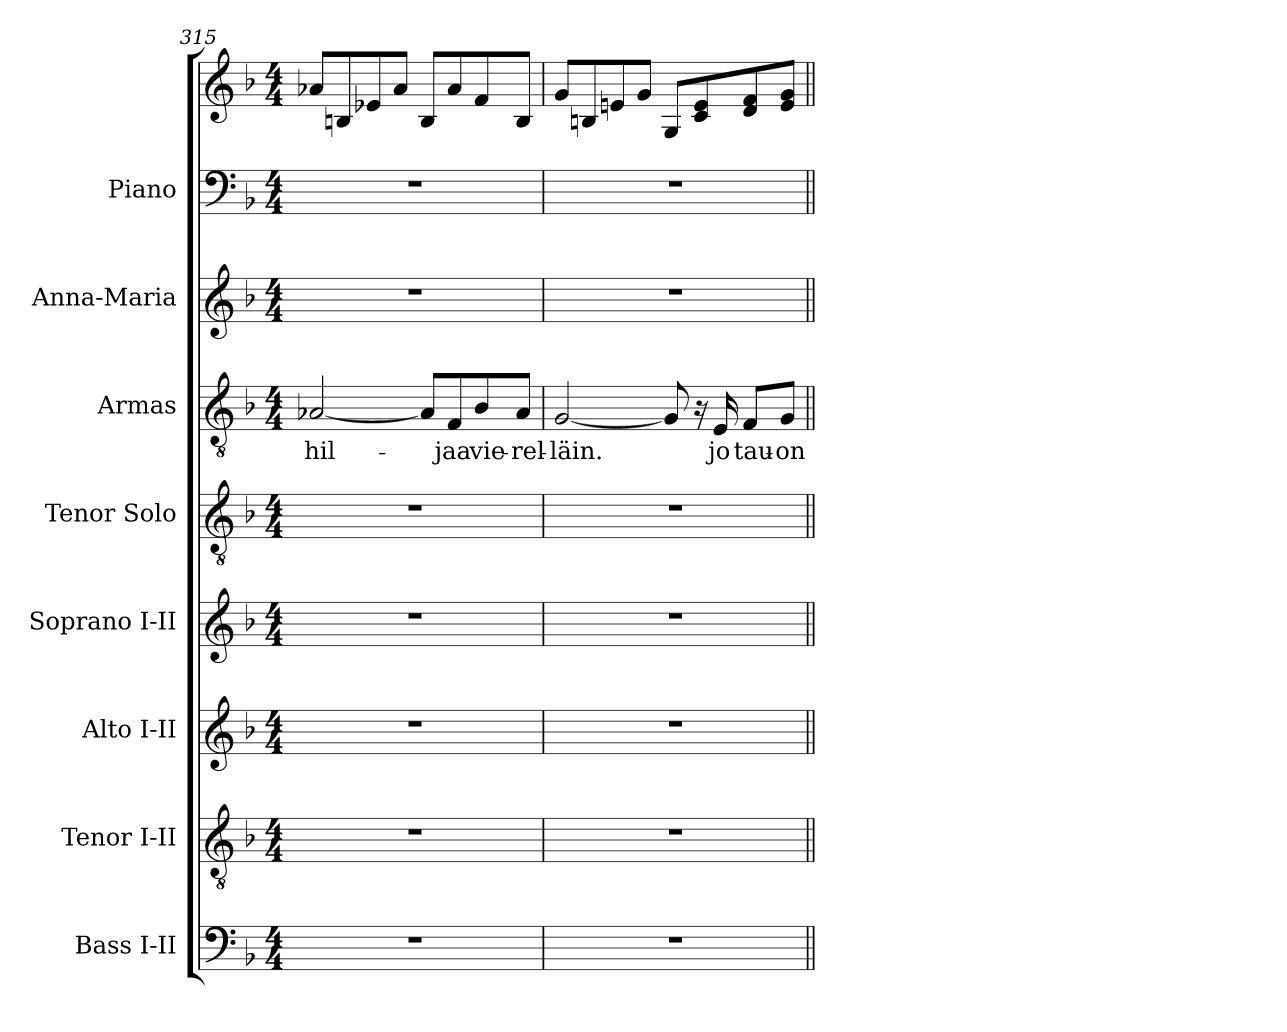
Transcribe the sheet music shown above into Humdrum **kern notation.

**kern	**kern	**kern	**kern	**kern	**kern	**text	**kern	**kern	**kern
*part8	*part7	*part6	*part5	*part4	*part3	*part3	*part2	*part1	*part1
*staff9	*staff8	*staff7	*staff6	*staff5	*staff4	*staff4	*staff3	*staff2	*staff1
*I"Bass I-II	*I"Tenor I-II	*I"Alto I-II	*I"Soprano I-II	*I"Tenor Solo	*I"Armas	*	*I"Anna-Maria	*I"Piano	*
*I'B.	*I'T.	*I'A.	*I'S.	*I'T. Solo	*I'Armas	*	*I'A-M	*I'Pno.	*
*clefF4	*clefGv2	*clefG2	*clefG2	*clefGv2	*clefGv2	*	*clefG2	*clefF4	*clefG2
*	*ITrd7c12	*	*	*ITrd7c12	*ITrd7c12	*	*	*	*
*k[b-]	*k[b-]	*k[b-]	*k[b-]	*k[b-]	*k[b-]	*	*k[b-]	*k[b-]	*k[b-]
*F:	*F:	*F:	*F:	*F:	*F:	*	*F:	*F:	*F:
*M4/4	*M4/4	*M4/4	*M4/4	*M4/4	*M4/4	*	*M4/4	*M4/4	*M4/4
=315	=315	=315	=315	=315	=315	=315	=315	=315	=315
!	!	!	!	!	!	!LO:LY:b:color=#000000	!	!	!
1r	1r	1r	1r	1r	[<2AA-Xi/	hil-	1r	1r	8a-Xi/L
.	.	.	.	.	.	.	.	.	8Bni/
.	.	.	.	.	.	.	.	.	8e-Xi/
.	.	.	.	.	.	.	.	.	8a-i/J
.	.	.	.	.	8AA-i/L]	.	.	.	8Bi/L
!	!	!	!	!	!	!LO:LY:b:color=#000000	!	!	!
.	.	.	.	.	8FFi/	-jaa	.	.	8a-i/
!	!	!	!	!	!	!LO:LY:b:color=#000000	!	!	!
.	.	.	.	.	8BB-i/	vie-	.	.	8fi/
!	!	!	!	!	!	!LO:LY:b:color=#000000	!	!	!
.	.	.	.	.	8AA-i/J	-rel-	.	.	8Bi/J
!!LO:PB:g=z
=316	=316	=316	=316	=316	=316	=316	=316	=316	=316
!	!	!	!	!	!	!LO:LY:b:color=#000000	!	!	!
1r	1r	1r	1r	1r	[<2GGi/	-läin.	1r	1r	8gi/L
.	.	.	.	.	.	.	.	.	8Bni/
.	.	.	.	.	.	.	.	.	8eni/
.	.	.	.	.	.	.	.	.	8gi/J
.	.	.	.	.	8GGi/]	.	.	.	8Gi/L
.	.	.	.	.	16r	.	.	.	8ci/ 8ei
!	!	!	!	!	!	!LO:LY:b:color=#000000	!	!	!
.	.	.	.	.	16EEi/	jo	.	.	.
!	!	!	!	!	!	!LO:LY:b:color=#000000	!	!	!
.	.	.	.	.	8FFi/L	tau-	.	.	8di/ 8fi
!	!	!	!	!	!	!LO:LY:b:color=#000000	!	!	!
.	.	.	.	.	8GGi/J	-on-	.	.	8ei/ 8giJ
=||	=||	=||	=||	=||	=||	=||	=||	=||	=||
*-	*-	*-	*-	*-	*-	*-	*-	*-	*-
